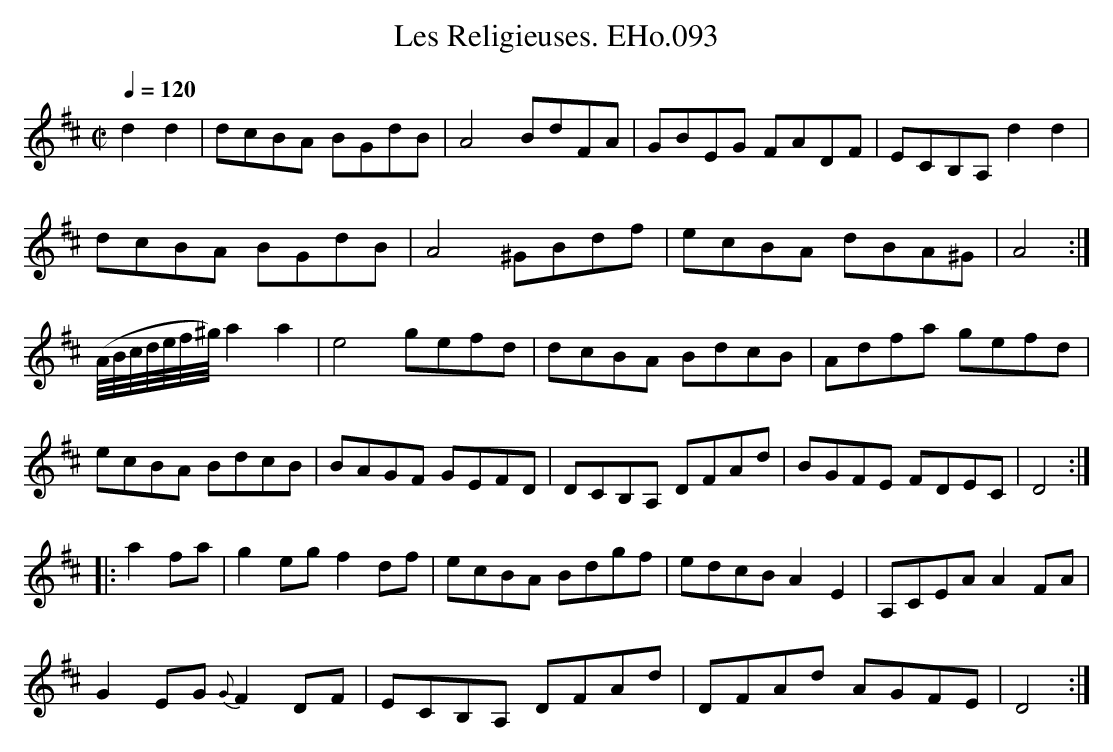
X:1
T:Religieuses. EHo.093, Les
M:C|
L:1/8
Q:1/4=120
K:D
d2d2|dcBA BGdB|A4BdFA|GBEG FADF|ECB,A,d2d2|
dcBA BGdB|A4^GBdf|ecBA dBA^G|A4:|
(A//B//c//d//e//f//^g//)a2a2|e4 gefd|dcBA BdcB|Adfa gefd|
ecBA BdcB|BAGF GEFD|DCB,A, DFAd|BGFE FDEC|D4:|
|:a2fa|g2egf2df|ecBA Bdgf|edcB A2E2|A,CEAA2FA|
G2EG {G}F2DF|ECB,A, DFAd|DFAd AGFE|D4:|
